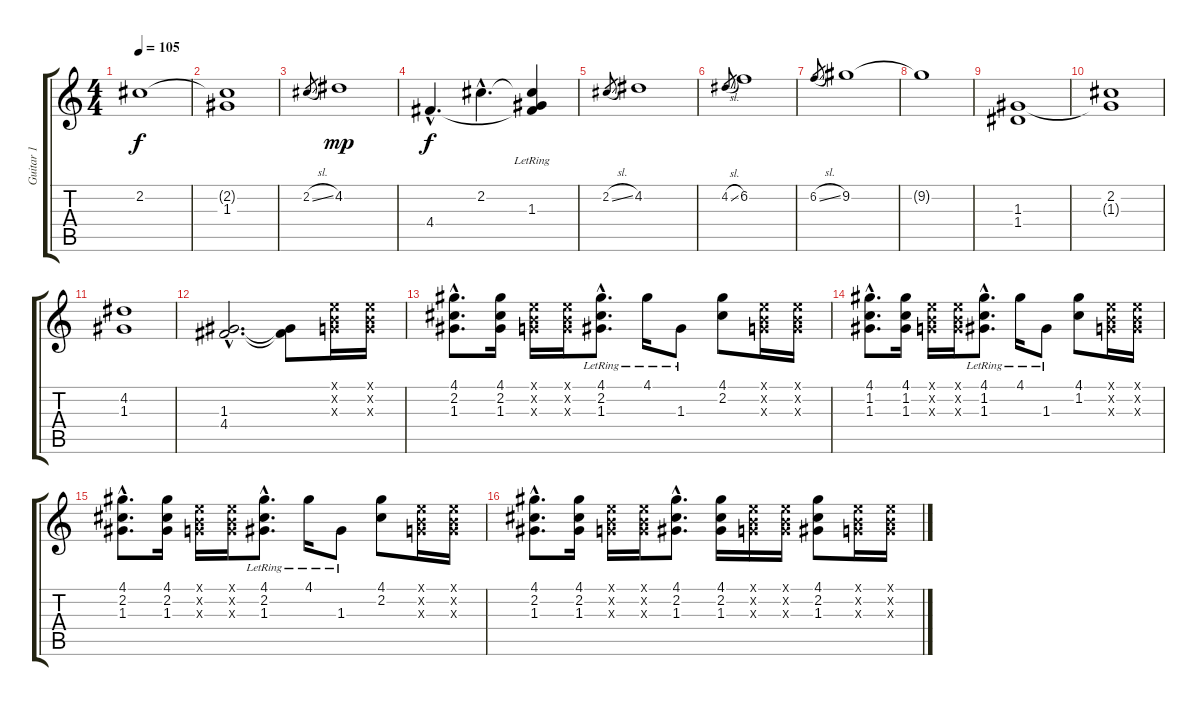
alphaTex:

\track ("Guitar 1" "Guitar 1") {instrument overdrivenguitar}
\staff {score tabs}
\tuning (E4 B3 G3 D3 A2 E2) {hide}
\ts (4 4)
\tempo 105
\clef g2
\ks c
2.2.1{dy f} |
(2.2{t} 1.3{t}).1 |
2.2{sl}.8{gr} 4.2.1{dy mp} |
4.4{hac}.4{d dy f} 2.2{hac}.4{d} (2.2{t} 1.3{lr} 4.4{t}).4 |
2.2{sl}.8{gr} 4.2.1 |
4.2{sl}.8{gr} 6.2.1 |
6.2{sl}.8{gr} 9.2.1 |
9.2{t}.1 |
(1.3 1.4).1 |
(2.2 1.3{t}).1 |
(4.2 1.3).1 |
(1.3{hac} 4.4{hac}).2{d} (1.3{t} 4.4{t}).8 (0.1{x} 0.2{x} 0.3{x}).16 (0.1{x} 0.2{x} 0.3{x}).16 |
(4.1{hac} 2.2{hac} 1.3{hac}).8{d} (4.1 2.2 1.3).16 (0.1{x} 0.2{x} 0.3{x}).16 (0.1{x} 0.2{x} 0.3{x}).16 (4.1{hac lr} 2.2{hac lr} 1.3{hac lr}).8{d} 4.1{lr}.16 1.3{lr}.8 (4.1 2.2).8 (0.1{x} 0.2{x} 0.3{x}).16 (0.1{x} 0.2{x} 0.3{x}).16 |
(4.1{hac} 1.2{hac} 1.3{hac}).8{d} (4.1 1.2 1.3).16 (0.1{x} 0.2{x} 0.3{x}).16 (0.1{x} 0.2{x} 0.3{x}).16 (4.1{hac lr} 1.2{hac lr} 1.3{hac lr}).8{d} 4.1{lr}.16 1.3{lr}.8 (4.1 1.2).8 (0.1{x} 0.2{x} 0.3{x}).16 (0.1{x} 0.2{x} 0.3{x}).16 |
(4.1{hac} 2.2{hac} 1.3{hac}).8{d} (4.1 2.2 1.3).16 (0.1{x} 0.2{x} 0.3{x}).16 (0.1{x} 0.2{x} 0.3{x}).16 (4.1{hac lr} 2.2{hac lr} 1.3{hac lr}).8{d} 4.1{lr}.16 1.3{lr}.8 (4.1 2.2).8 (0.1{x} 0.2{x} 0.3{x}).16 (0.1{x} 0.2{x} 0.3{x}).16 |
(4.1{hac} 2.2{hac} 1.3{hac}).8{d} (4.1 2.2 1.3).16 (0.1{x} 0.2{x} 0.3{x}).16 (0.1{x} 0.2{x} 0.3{x}).16 (4.1{hac} 2.2{hac} 1.3{hac}).8{d} (4.1 2.2 1.3).16 (0.1{x} 0.2{x} 0.3{x}).16 (0.1{x} 0.2{x} 0.3{x}).16 (4.1 2.2 1.3).8 (0.1{x} 0.2{x} 0.3{x}).16 (0.1{x} 0.2{x} 0.3{x}).16
